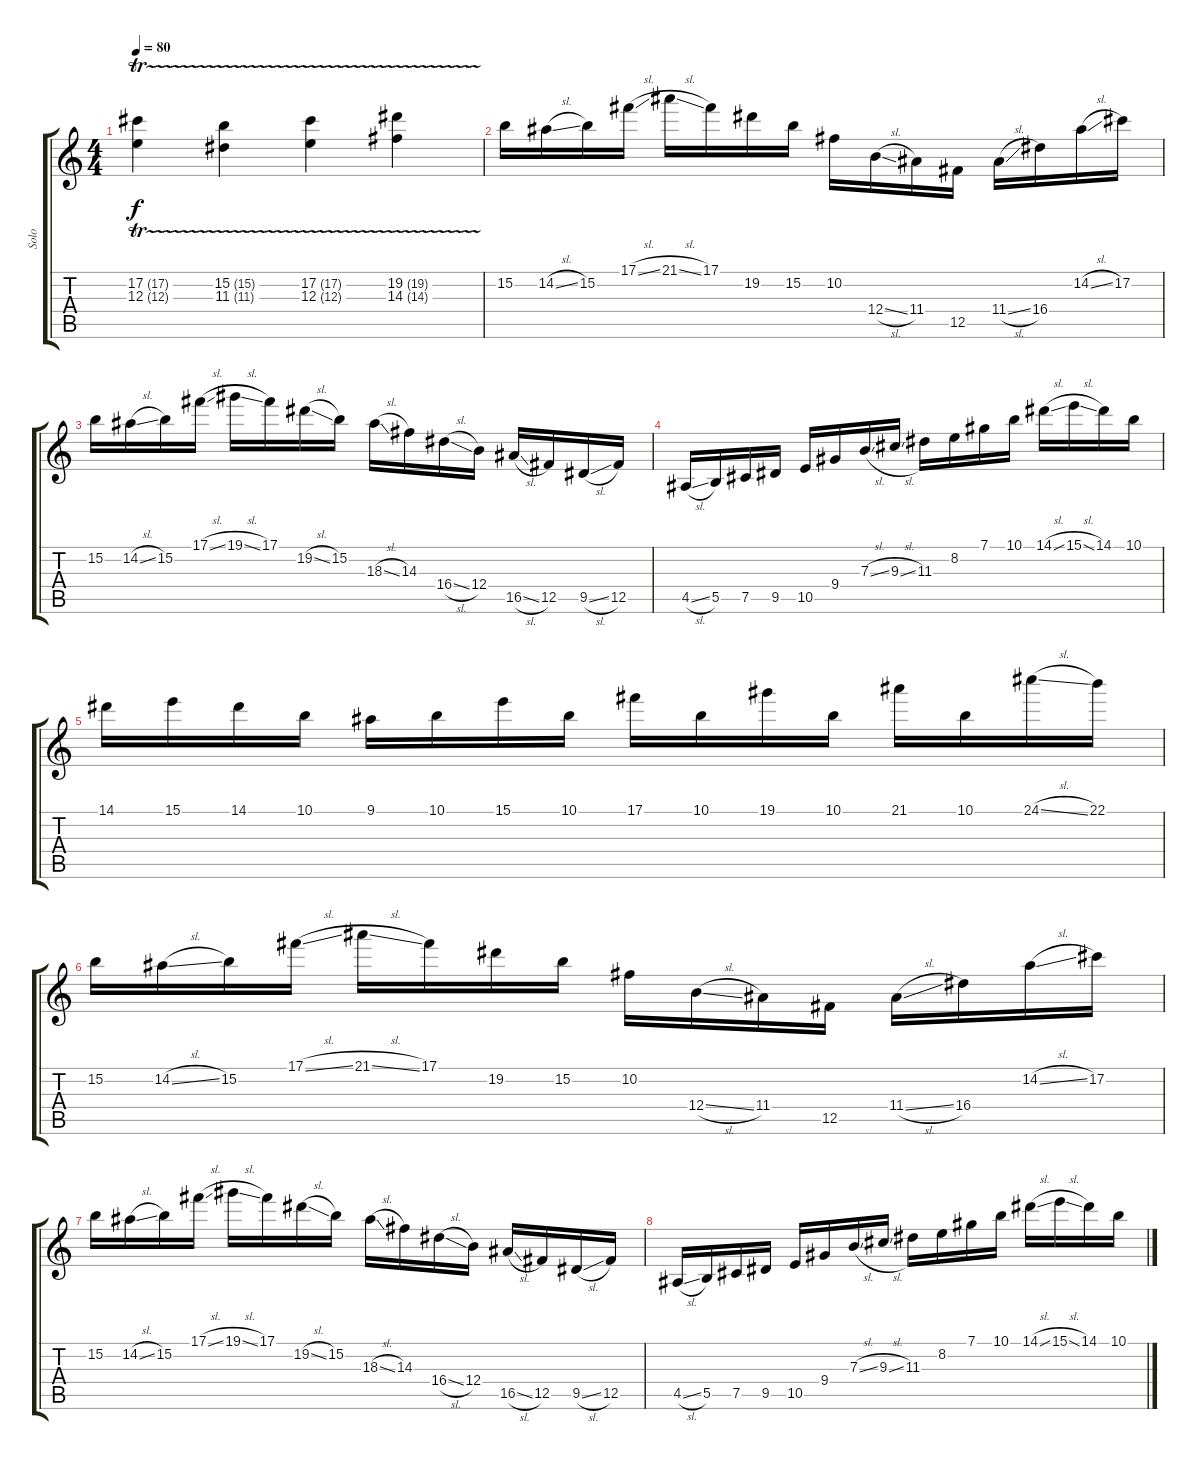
\track ("Solo" "Solo") {instrument acousticguitarnylon}
\staff {score tabs}
\tuning (Db4 Ab3 E3 B2 Gb2 B1) {hide}
\ts (4 4)
\tempo 80
\clef g2
\ks c
(17.2{tr (17 64)} 12.3{tr (12 64)}).4{dy f} (15.2{tr (15 64)} 11.3{tr (11 64)}).4 (17.2{tr (17 64)} 12.3{tr (12 64)}).4 (19.2{tr (19 64)} 14.3{tr (14 64)}).4 |
15.2.16{instrument distortionguitar} 14.2{sl}.16 15.2.16 17.1{sl}.16 21.1{sl}.16 17.1.16 19.2.16 15.2.16 10.2.16 12.4{sl}.16 11.4.16 12.5.16 11.4{sl}.16 16.4.16 14.2{sl}.16 17.2.16 |
15.2.16 14.2{sl}.16 15.2.16 17.1{sl}.16 19.1{sl}.16 17.1.16 19.2{sl}.16 15.2.16 18.3{sl}.16 14.3.16 16.4{sl}.16 12.4.16 16.5{sl}.16 12.5.16 9.5{sl}.16 12.5.16 |
4.5{sl}.16 5.5.16 7.5.16 9.5.16 10.5.16 9.4.16 7.3{sl}.16 9.3{sl}.16 11.3.16 8.2.16 7.1.16 10.1.16 14.1{sl}.16 15.1{sl}.16 14.1.16 10.1.16 |
14.1.16 15.1.16 14.1.16 10.1.16 9.1.16 10.1.16 15.1.16 10.1.16 17.1.16 10.1.16 19.1.16 10.1.16 21.1.16 10.1.16 24.1{sl}.16 22.1.16 |
15.2.16{instrument distortionguitar} 14.2{sl}.16 15.2.16 17.1{sl}.16 21.1{sl}.16 17.1.16 19.2.16 15.2.16 10.2.16 12.4{sl}.16 11.4.16 12.5.16 11.4{sl}.16 16.4.16 14.2{sl}.16 17.2.16 |
15.2.16 14.2{sl}.16 15.2.16 17.1{sl}.16 19.1{sl}.16 17.1.16 19.2{sl}.16 15.2.16 18.3{sl}.16 14.3.16 16.4{sl}.16 12.4.16 16.5{sl}.16 12.5.16 9.5{sl}.16 12.5.16 |
4.5{sl}.16 5.5.16 7.5.16 9.5.16 10.5.16 9.4.16 7.3{sl}.16 9.3{sl}.16 11.3.16 8.2.16 7.1.16 10.1.16 14.1{sl}.16 15.1{sl}.16 14.1.16 10.1.16
